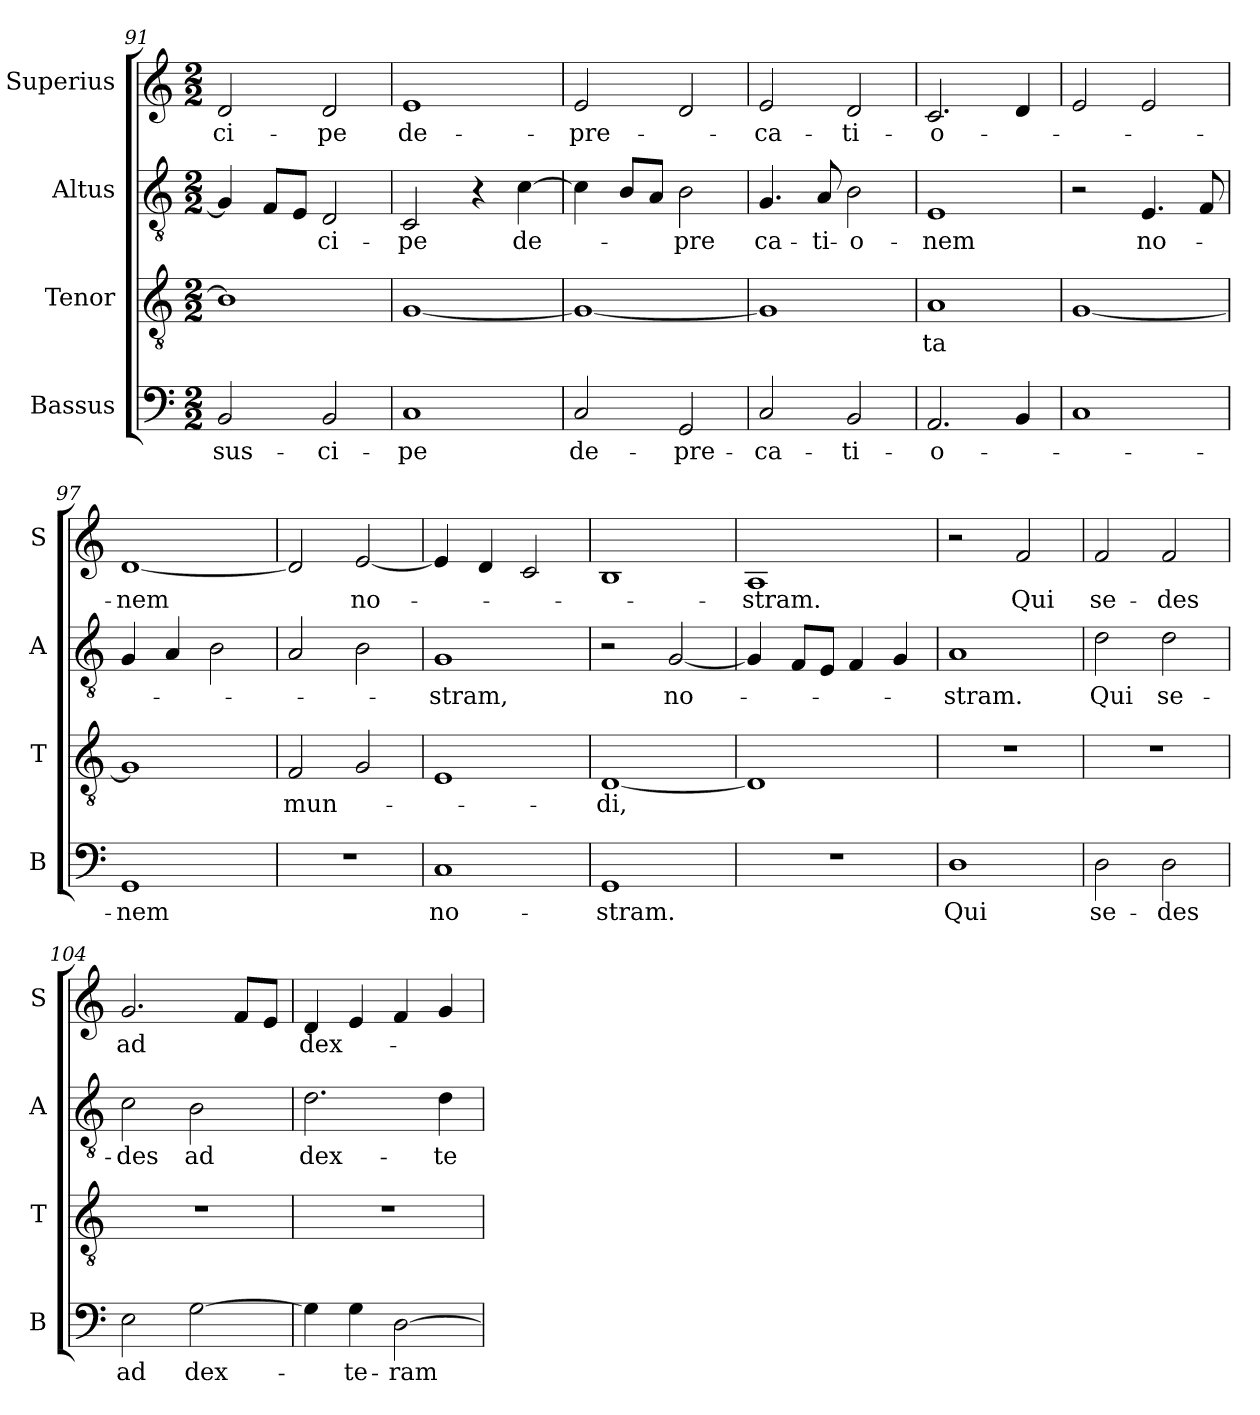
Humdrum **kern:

**kern	**text	**kern	**text	**kern	**text	**kern	**text
*part4	*part4	*part3	*part3	*part2	*part2	*part1	*part1
*staff4	*staff4	*staff3	*staff3	*staff2	*staff2	*staff1	*staff1
*I"Bassus	*	*I"Tenor	*	*I"Altus	*	*I"Superius	*
*I'B	*	*I'T	*	*I'A	*	*I'S	*
*clefF4	*	*clefGv2	*	*clefGv2	*	*clefG2	*
*k[]	*	*k[]	*	*k[]	*	*k[]	*
*M2/2	*	*M2/2	*	*M2/2	*	*M2/2	*
=91	=91	=91	=91	=91	=91	=91	=91
2BB	sus-	1B]	.	4G]	.	2d	-ci-
.	.	.	.	8FL	.	.	.
.	.	.	.	8EJ	.	.	.
!	!	!	!	!	!LO:LY:i	!	!
2BB	-ci-	.	.	2D	-ci-	2d	-pe
=92	=92	=92	=92	=92	=92	=92	=92
!	!	!	!	!	!LO:LY:i	!	!
1C	-pe	[1G	.	2C	-pe	1e	de-
.	.	.	.	4r	.	.	.
.	.	.	.	[4c	de-	.	.
=93	=93	=93	=93	=93	=93	=93	=93
2C	de-	1G_	.	4c]	.	2e	-pre-
.	.	.	.	8BL	.	.	.
.	.	.	.	8AJ	.	.	.
2GG	-pre-	.	.	2B	-pre	2d	.
=94	=94	=94	=94	=94	=94	=94	=94
2C	-ca-	1G]	.	4.G	ca-	2e	-ca-
.	.	.	.	8A	-ti-	.	.
2BB	-ti-	.	.	2B	-o-	2d	-ti-
=95	=95	=95	=95	=95	=95	=95	=95
!	!	!	!LO:LY:i	!	!	!	!
2.AA	-o-	1A	-ta	1E	-nem	2.c	-o-
4BB	.	.	.	.	.	4d	.
=96	=96	=96	=96	=96	=96	=96	=96
1C	.	[1G	.	2r	.	2e	.
!	!	!	!	!	!LO:LY:i	!	!
.	.	.	.	4.E	no-	2e	.
.	.	.	.	8F	.	.	.
=97	=97	=97	=97	=97	=97	=97	=97
1GG	-nem	1G]	.	4G	.	[1d	-nem
.	.	.	.	4A	.	.	.
.	.	.	.	2B	.	.	.
=98	=98	=98	=98	=98	=98	=98	=98
!	!	!	!LO:LY:i	!	!	!	!
1r	.	2F	mun-	2A	.	2d]	.
.	.	2G	.	2B	.	[2e	no-
=99	=99	=99	=99	=99	=99	=99	=99
!	!	!	!	!	!LO:LY:i	!	!
1C	no-	1E	.	1G	-stram,	4e]	.
.	.	.	.	.	.	4d	.
.	.	.	.	.	.	2c	.
=100	=100	=100	=100	=100	=100	=100	=100
!	!	!	!LO:LY:i	!	!	!	!
1GG	-stram.	[1D	-di,	2r	.	1B	.
.	.	.	.	[2G	no-	.	.
=101	=101	=101	=101	=101	=101	=101	=101
1r	.	1D]	.	4G]	.	1A	-stram.
.	.	.	.	8FL	.	.	.
.	.	.	.	8EJ	.	.	.
.	.	.	.	4F	.	.	.
.	.	.	.	4G	.	.	.
=102	=102	=102	=102	=102	=102	=102	=102
1D	Qui	1r	.	1A	-stram.	2r	.
.	.	.	.	.	.	2f	Qui
=103	=103	=103	=103	=103	=103	=103	=103
2D	se-	1r	.	2d	Qui	2f	se-
2D	-des	.	.	2d	se-	2f	-des
=104	=104	=104	=104	=104	=104	=104	=104
2E	ad	1r	.	2c	-des	2.g	ad
[2G	dex-	.	.	2B	ad	.	.
.	.	.	.	.	.	8fL	.
.	.	.	.	.	.	8eJ	.
=105	=105	=105	=105	=105	=105	=105	=105
4G]	.	1r	.	2.d	dex-	4d	dex-
4G	-te-	.	.	.	.	4e	.
[2D	-ram	.	.	.	.	4f	.
.	.	.	.	4d	-te-	4g	.
=	=	=	=	=	=	=	=
*-	*-	*-	*-	*-	*-	*-	*-
